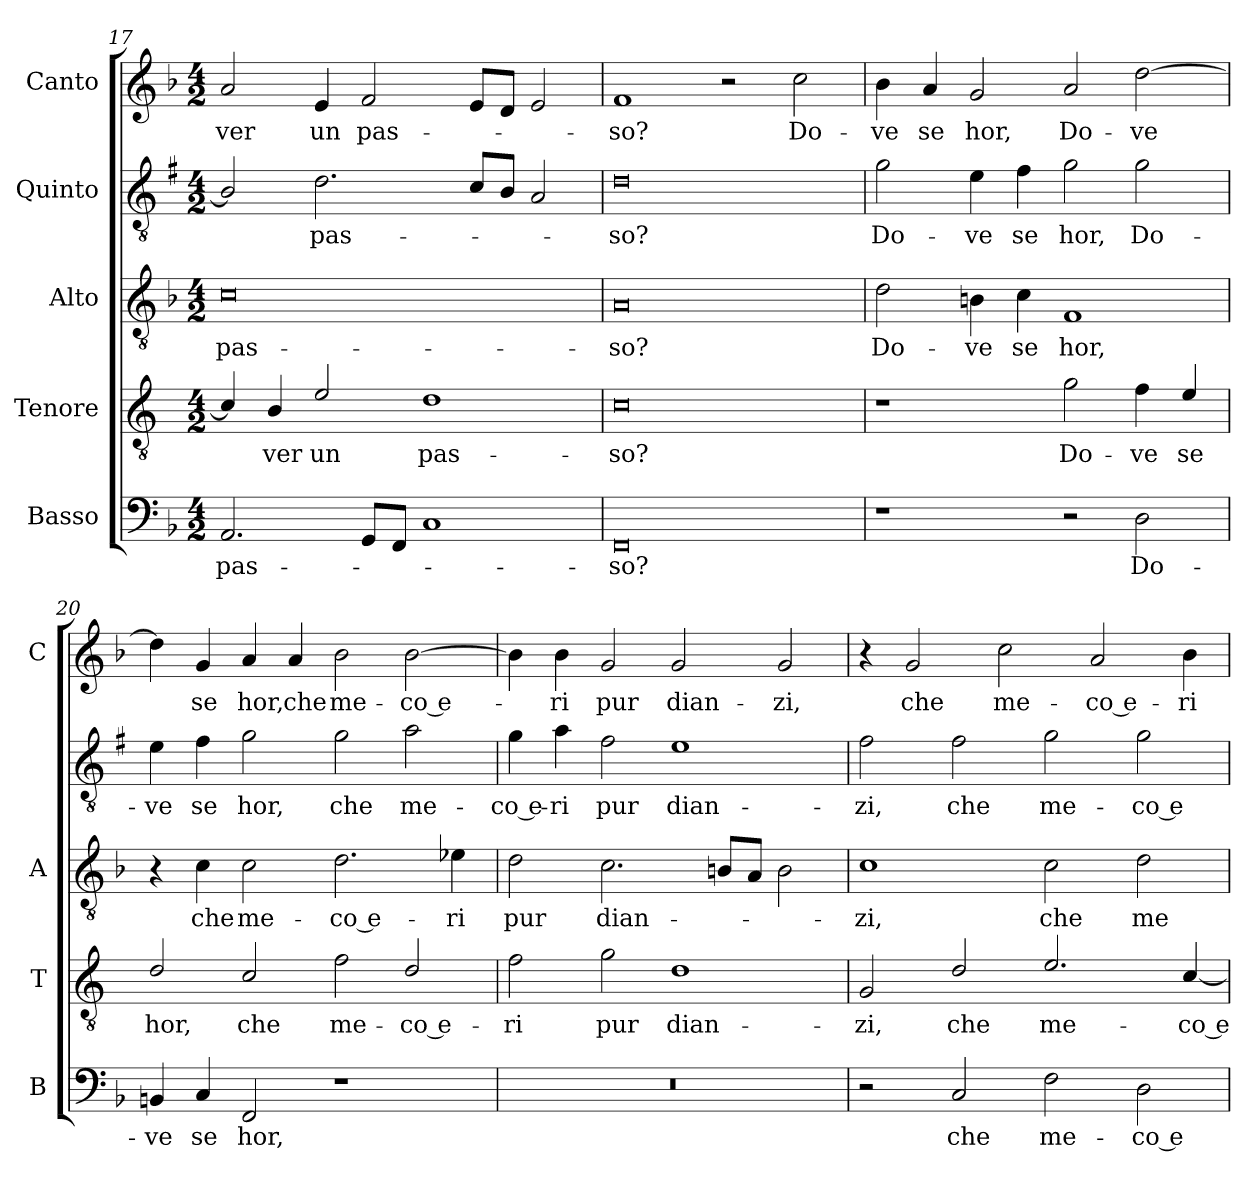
**kern	**text	**kern	**text	**kern	**text	**kern	**text	**kern	**text
*part5	*part5	*part4	*part4	*part3	*part3	*part2	*part2	*part1	*part1
*staff5	*staff5	*staff4	*staff4	*staff3	*staff3	*staff2	*staff2	*staff1	*staff1
*I"Basso	*	*I"Tenore	*	*I"Alto	*	*I"Quinto	*	*I"Canto	*
*I'B	*	*I'T	*	*I'A	*	*	*	*I'C	*
*clefF4	*	*clefGv2	*	*clefGv2	*	*clefGv2	*	*clefG2	*
*	*	*ITrd4c7	*	*	*	*ITrd1c2	*	*	*
*k[b-]	*	*k[b-]	*	*k[b-]	*	*k[b-]	*	*k[b-]	*
*F:	*	*F:	*	*F:	*	*F:	*	*F:	*
*M4/2	*	*M4/2	*	*M4/2	*	*M4/2	*	*M4/2	*
=17	=17	=17	=17	=17	=17	=17	=17	=17	=17
!	!LO:LY:b	!	!	!	!LO:LY:b	!	!	!	!LO:LY:b
2.AA/	pas-	4F/]	.	0c	pas-	2A/]	.	2a/	-ver
!	!	!	!LO:LY:b	!	!	!	!	!	!
.	.	4E/	-ver	.	.	.	.	.	.
!	!	!	!LO:LY:b	!	!	!	!LO:LY:b	!	!LO:LY:b
.	.	2A/	un	.	.	2.c\	pas-	4e/	un
!	!	!	!	!	!	!	!	!	!LO:LY:b
8GG/L	.	.	.	.	.	.	.	2f/	pas-
8FF/J	.	.	.	.	.	.	.	.	.
!	!	!	!LO:LY:b	!	!	!	!	!	!
1C	.	1G	pas-	.	.	.	.	.	.
.	.	.	.	.	.	8B-/L	.	8e/L	.
.	.	.	.	.	.	8A/J	.	8d/J	.
.	.	.	.	.	.	2G/	.	2e/	.
=18	=18	=18	=18	=18	=18	=18	=18	=18	=18
!	!LO:LY:b	!	!LO:LY:b	!	!LO:LY:b	!	!LO:LY:b	!	!LO:LY:b
0FF	-so?	0F	-so?	0A	-so?	0c	-so?	1f	-so?
.	.	.	.	.	.	.	.	2r	.
!	!	!	!	!	!	!	!	!	!LO:LY:b
.	.	.	.	.	.	.	.	2cc\	Do-
=19	=19	=19	=19	=19	=19	=19	=19	=19	=19
!	!	!	!	!	!LO:LY:b	!	!LO:LY:b	!	!LO:LY:b
1r	.	1r	.	2d\	Do-	2f\	Do-	4b-\	-ve
!	!	!	!	!	!	!	!	!	!LO:LY:b
.	.	.	.	.	.	.	.	4a/	se
!	!	!	!	!	!LO:LY:b	!	!LO:LY:b	!	!LO:LY:b
.	.	.	.	4Bn\	-ve	4d\	-ve	2g/	hor,
!	!	!	!	!	!LO:LY:b	!	!LO:LY:b	!	!
.	.	.	.	4c\	se	4e\	se	.	.
!	!	!	!LO:LY:b	!	!LO:LY:b	!	!LO:LY:b	!	!LO:LY:b
2r	.	2c\	Do-	1F	hor,	2f\	hor,	2a/	Do-
!	!LO:LY:b	!	!LO:LY:b	!	!	!	!LO:LY:b	!	!LO:LY:b
2D\	Do-	4B-\	-ve	.	.	2f\	Do-	[2dd\	-ve
!	!	!	!LO:LY:b	!	!	!	!	!	!
.	.	4A/	se	.	.	.	.	.	.
!!LO:LB:g=z
=20	=20	=20	=20	=20	=20	=20	=20	=20	=20
!	!LO:LY:b	!	!LO:LY:b	!	!	!	!LO:LY:b	!	!
4BBn/	-ve	2G/	hor,	4r	.	4d\	-ve	4dd\]	.
!	!LO:LY:b	!	!	!	!LO:LY:b	!	!LO:LY:b	!	!LO:LY:b
4C/	se	.	.	4c\	che	4e\	se	4g/	se
!	!LO:LY:b	!	!LO:LY:b	!	!LO:LY:b	!	!LO:LY:b	!	!LO:LY:b
2FF/	hor,	2F/	che	2c\	me-	2f\	hor,	4a/	hor,
!	!	!	!	!	!	!	!	!	!LO:LY:b
.	.	.	.	.	.	.	.	4a/	che
!	!	!	!LO:LY:b	!	!LO:LY:b	!	!LO:LY:b	!	!LO:LY:b
1r	.	2B-\	me-	2.d\	-co e-	2f\	che	2b-\	me-
!	!	!	!LO:LY:b	!	!	!	!LO:LY:b	!	!LO:LY:b
.	.	2G/	-co e-	.	.	2g\	me-	[2b-\	-co e-
!	!	!	!	!	!LO:LY:b	!	!	!	!
.	.	.	.	4e-X\	-ri	.	.	.	.
=21	=21	=21	=21	=21	=21	=21	=21	=21	=21
!	!	!	!LO:LY:b	!	!LO:LY:b	!	!LO:LY:b	!	!
0r	.	2B-\	-ri	2d\	pur	4f\	-co e-	4b-\]	.
!	!	!	!	!	!	!	!LO:LY:b	!	!LO:LY:b
.	.	.	.	.	.	4g\	-ri	4b-\	-ri
!	!	!	!LO:LY:b	!	!LO:LY:b	!	!LO:LY:b	!	!LO:LY:b
.	.	2c\	pur	2.c\	dian-	2e\	pur	2g/	pur
!	!	!	!LO:LY:b	!	!	!	!LO:LY:b	!	!LO:LY:b
.	.	1G	dian-	.	.	1d	dian-	2g/	dian-
.	.	.	.	8Bn/L	.	.	.	.	.
.	.	.	.	8A/J	.	.	.	.	.
!	!	!	!	!	!	!	!	!	!LO:LY:b
.	.	.	.	2B\	.	.	.	2g/	-zi,
=22	=22	=22	=22	=22	=22	=22	=22	=22	=22
!	!	!	!LO:LY:b	!	!LO:LY:b	!	!LO:LY:b	!	!
2r	.	2C/	-zi,	1c	-zi,	2e\	-zi,	4r	.
!	!	!	!	!	!	!	!	!	!LO:LY:b
.	.	.	.	.	.	.	.	2g/	che
!	!LO:LY:b	!	!LO:LY:b	!	!	!	!LO:LY:b	!	!
2C/	che	2G/	che	.	.	2e\	che	.	.
!	!	!	!	!	!	!	!	!	!LO:LY:b
.	.	.	.	.	.	.	.	2cc\	me-
!	!LO:LY:b	!	!LO:LY:b	!	!LO:LY:b	!	!LO:LY:b	!	!
2F\	me-	2.A/	me-	2c\	che	2f\	me-	.	.
!	!	!	!	!	!	!	!	!	!LO:LY:b
.	.	.	.	.	.	.	.	2a/	-co e-
!	!LO:LY:b	!	!	!	!LO:LY:b	!	!LO:LY:b	!	!
2D\	-co e-	.	.	2d\	me-	2f\	-co e-	.	.
!	!	!	!LO:LY:b	!	!	!	!	!	!LO:LY:b
.	.	[4F/	-co e-	.	.	.	.	4b-\	-ri
=	=	=	=	=	=	=	=	=	=
*-	*-	*-	*-	*-	*-	*-	*-	*-	*-
